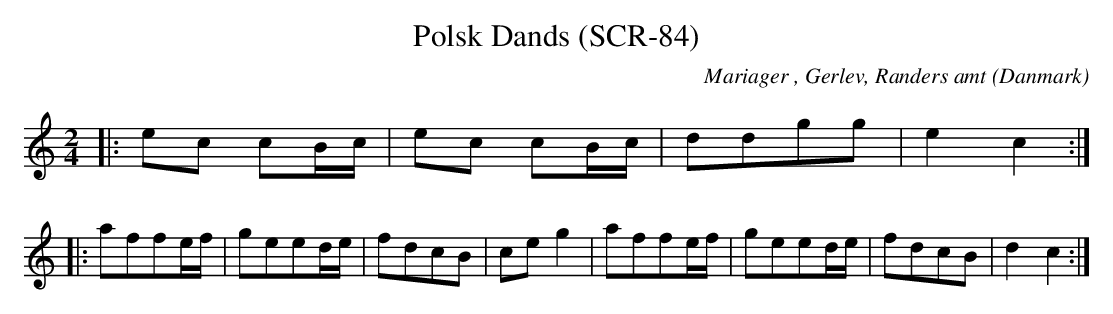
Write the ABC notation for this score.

X:1
T:Polsk Dands (SCR-84)
O:Mariager , Gerlev, Randers amt (Danmark)
M:2/4
L:1/8
K:C
|: ec cB/c/ | ec cB/c/ | ddgg | e2 c2 :|
|: affe/f/ | geed/e/ | fdcB | ce g2 | affe/f/ | geed/e/ | fdcB | d2 c2 :|
